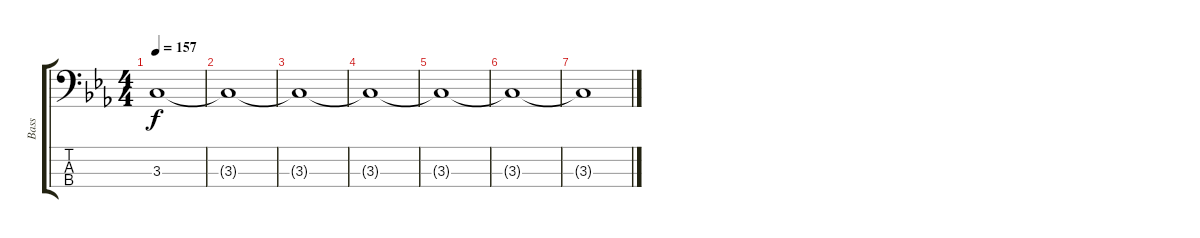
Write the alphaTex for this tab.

\track ("Bass" "Bass") {instrument electricbasspick}
\staff {score tabs}
\tuning (G2 D2 A1 E1) {hide}
\ts (4 4)
\tempo 157
\clef f4
\ks eb
3.3{t}.1{dy f} |
3.3{t}.1 |
3.3{t}.1 |
3.3{t}.1 |
3.3{t}.1 |
3.3{t}.1 |
3.3{t}.1
